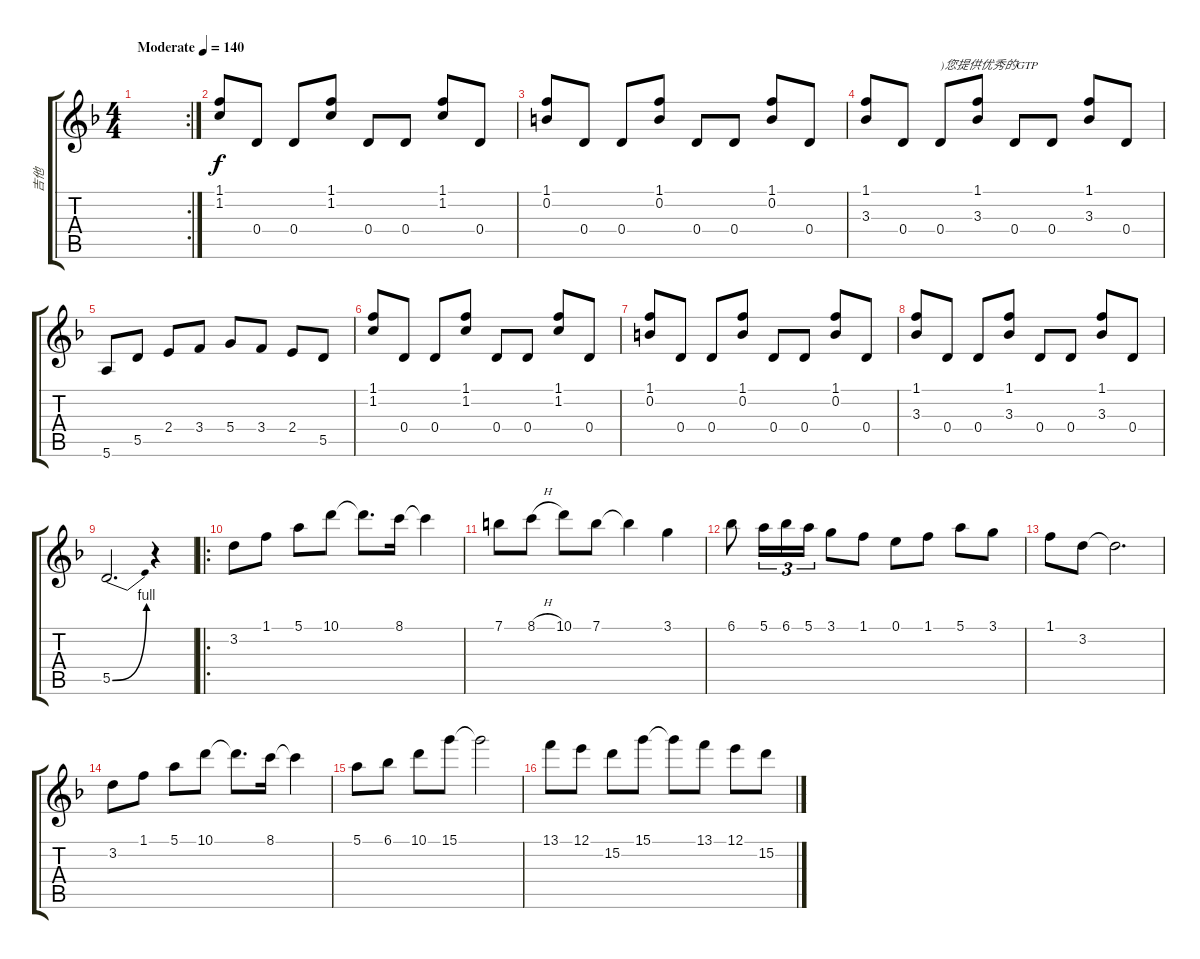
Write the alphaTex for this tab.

\track ("吉他" "吉他") {instrument distortionguitar}
\staff {score tabs}
\tuning (E4 B3 G3 D3 A2 E2) {hide}
\rc 2
\ts (4 4)
\tempo (140 "Moderate")
\clef g2
\ks f
|
(1.1 1.2).8 0.4.8 0.4.8 (1.1 1.2).8 0.4.8 0.4.8 (1.1 1.2).8 0.4.8 |
(1.1 0.2).8 0.4.8 0.4.8 (1.1 0.2).8 0.4.8 0.4.8 (1.1 0.2).8 0.4.8 |
(1.1 3.3).8 0.4.8 0.4.8{txt ")您提供优秀的GTP"} (1.1 3.3).8 0.4.8 0.4.8 (1.1 3.3).8 0.4.8 |
5.6.8 5.5.8 2.4.8 3.4.8 5.4.8 3.4.8 2.4.8 5.5.8 |
(1.1 1.2).8 0.4.8 0.4.8 (1.1 1.2).8 0.4.8 0.4.8 (1.1 1.2).8 0.4.8 |
(1.1 0.2).8 0.4.8 0.4.8 (1.1 0.2).8 0.4.8 0.4.8 (1.1 0.2).8 0.4.8 |
(1.1 3.3).8 0.4.8 0.4.8 (1.1 3.3).8 0.4.8 0.4.8 (1.1 3.3).8 0.4.8 |
5.5{be (bend 0 0 60 4)}.2{d} r.4 |
\ro
3.2.8 1.1.8 5.1.8 10.1.8 10.1{t}.8{d} 8.1.16 8.1{t}.4 |
7.1.8 8.1{h}.8 10.1.8 7.1.8 7.1{t}.4 3.1.4 |
6.1.8 5.1.16{tu (3 2)} 6.1.16{tu (3 2)} 5.1.16{tu (3 2)} 3.1.8 1.1.8 0.1.8 1.1.8 5.1.8 3.1.8 |
1.1.8 3.2.8 3.2{t}.2{d} |
3.2.8 1.1.8 5.1.8 10.1.8 10.1{t}.8{d} 8.1.16 8.1{t}.4 |
5.1.8 6.1.8 10.1.8 15.1.8 15.1{t}.2 |
13.1.8 12.1.8 15.2.8 15.1.8 15.1{t}.8 13.1.8 12.1.8 15.2.8
